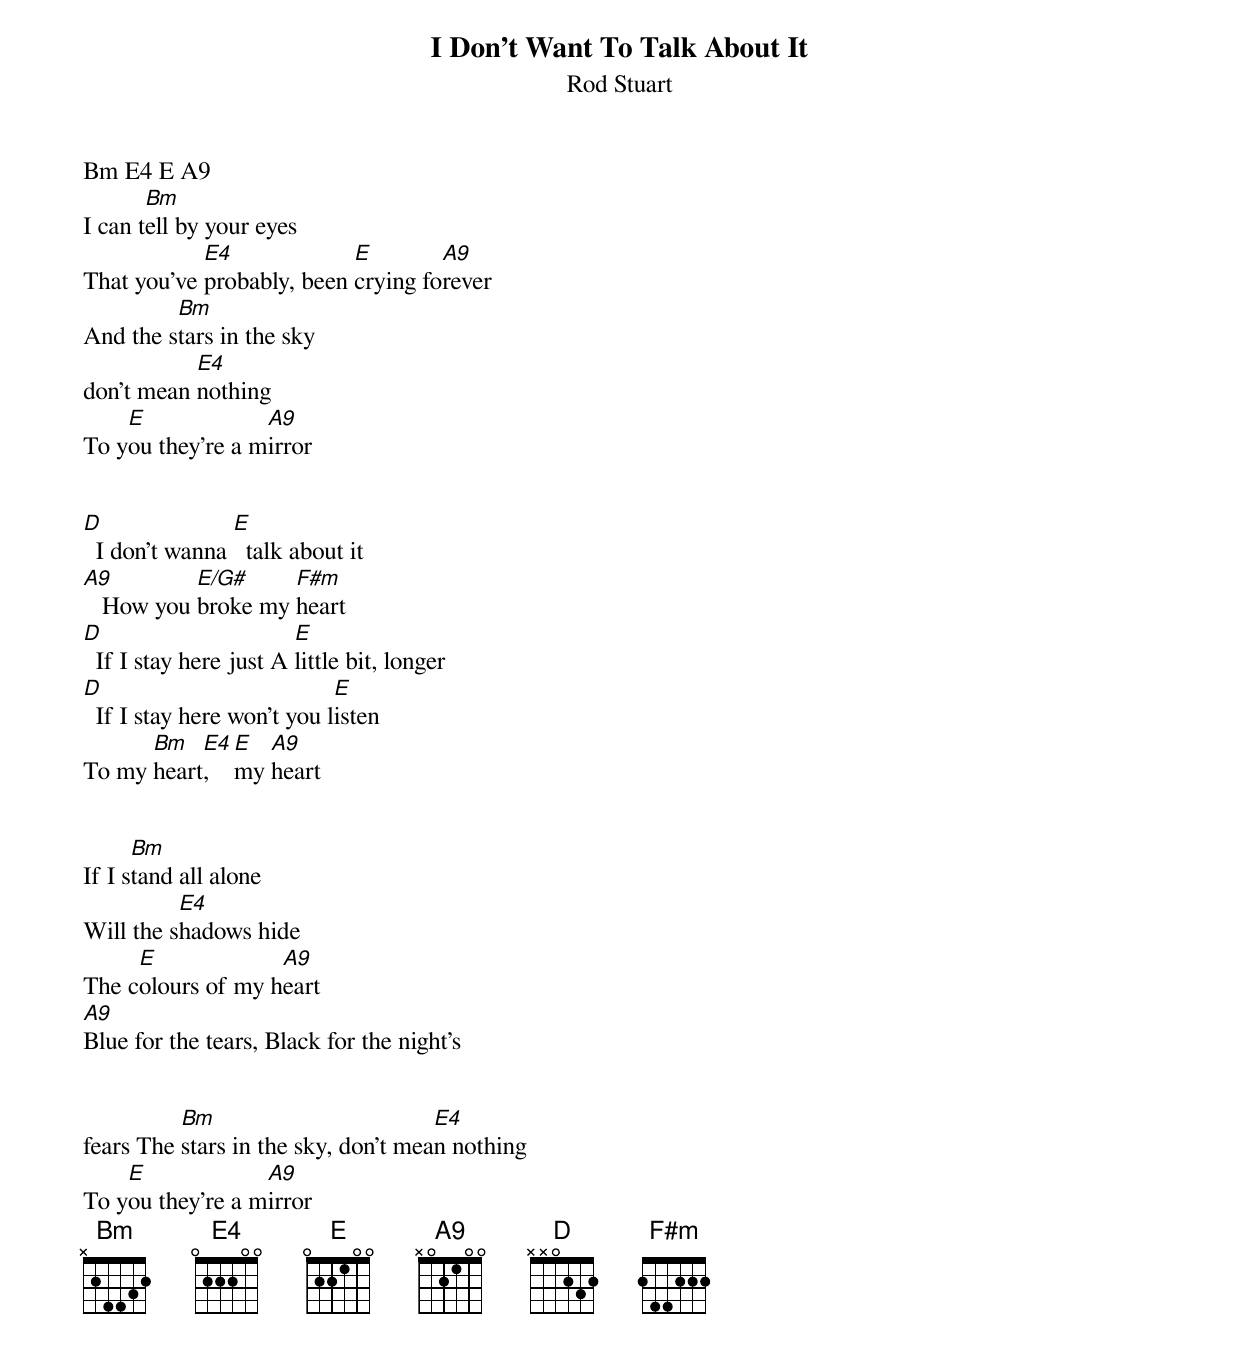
I Don't Want To Talk About It
Rod Stuart

Bm E4 E A9
       Bm
I can tell by your eyes
            E4             E        A9
That you've probably, been crying forever
         Bm
And the stars in the sky
           E4
don't mean nothing
    E             A9
To you they're a mirror


D               E
  I don't wanna   talk about it
A9         E/G#     F#m
   How you broke my heart
D                       E
  If I stay here just A little bit, longer
D                           E
  If I stay here won't you listen
      Bm   E4  E  A9
To my heart,   my heart


      Bm
If I stand all alone
          E4
Will the shadows hide
     E             A9
The colours of my heart
A9
Blue for the tears, Black for the night's


          Bm                         E4
fears The stars in the sky, don't mean nothing
    E             A9
To you they're a mirror
